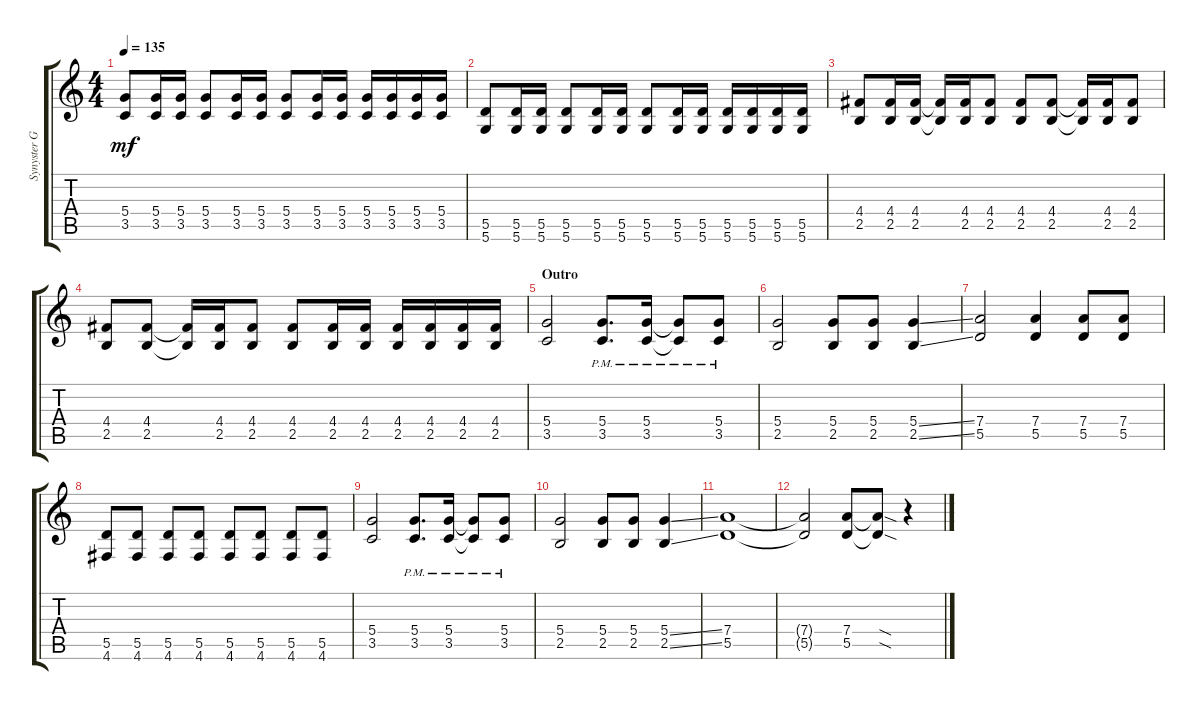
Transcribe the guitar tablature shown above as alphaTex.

\track ("Synyster Gates" "Synyster G") {instrument distortionguitar}
\staff {score tabs}
\tuning (E4 B3 G3 D3 A2 D2) {hide}
\ts (4 4)
\tempo 135
\clef g2
\ks c
(5.4 3.5).8{dy mf} (5.4 3.5).16 (5.4 3.5).16 (5.4 3.5).8 (5.4 3.5).16 (5.4 3.5).16 (5.4 3.5).8 (5.4 3.5).16 (5.4 3.5).16 (5.4 3.5).16 (5.4 3.5).16 (5.4 3.5).16 (5.4 3.5).16 |
(5.5 5.6).8 (5.5 5.6).16 (5.5 5.6).16 (5.5 5.6).8 (5.5 5.6).16 (5.5 5.6).16 (5.5 5.6).8 (5.5 5.6).16 (5.5 5.6).16 (5.5 5.6).16 (5.5 5.6).16 (5.5 5.6).16 (5.5 5.6).16 |
(4.4 2.5).8 (4.4 2.5).16 (4.4 2.5).16 (4.4{t} 2.5{t}).16 (4.4 2.5).16 (4.4 2.5).8 (4.4 2.5).8 (4.4 2.5).8 (4.4{t} 2.5{t}).16 (4.4 2.5).16 (4.4 2.5).8 |
(4.4 2.5).8 (4.4 2.5).8 (4.4{t} 2.5{t}).16 (4.4 2.5).16 (4.4 2.5).8 (4.4 2.5).8 (4.4 2.5).16 (4.4 2.5).16 (4.4 2.5).16 (4.4 2.5).16 (4.4 2.5).16 (4.4 2.5).16 |
\section ("" "Outro")
(5.4 3.5).2 (5.4{pm} 3.5{pm}).8{d} (5.4{pm} 3.5{pm}).16 (5.4{pm t} 3.5{pm t}).8 (5.4{pm} 3.5{pm}).8 |
(5.4 2.5).2 (5.4 2.5).8 (5.4 2.5).8 (5.4{ss} 2.5{ss}).4 |
(7.4 5.5).2 (7.4 5.5).4 (7.4 5.5).8 (7.4 5.5).8 |
(5.5 4.6).8 (5.5 4.6).8 (5.5 4.6).8 (5.5 4.6).8 (5.5 4.6).8 (5.5 4.6).8 (5.5 4.6).8 (5.5 4.6).8 |
(5.4 3.5).2 (5.4{pm} 3.5{pm}).8{d} (5.4{pm} 3.5{pm}).16 (5.4{pm t} 3.5{pm t}).8 (5.4{pm} 3.5{pm}).8 |
(5.4 2.5).2 (5.4 2.5).8 (5.4 2.5).8 (5.4{ss} 2.5{ss}).4 |
(7.4 5.5).1 |
(7.4{t} 5.5{t}).2 (7.4 5.5).8 (7.4{sod t} 5.5{sod t}).8 r.4
